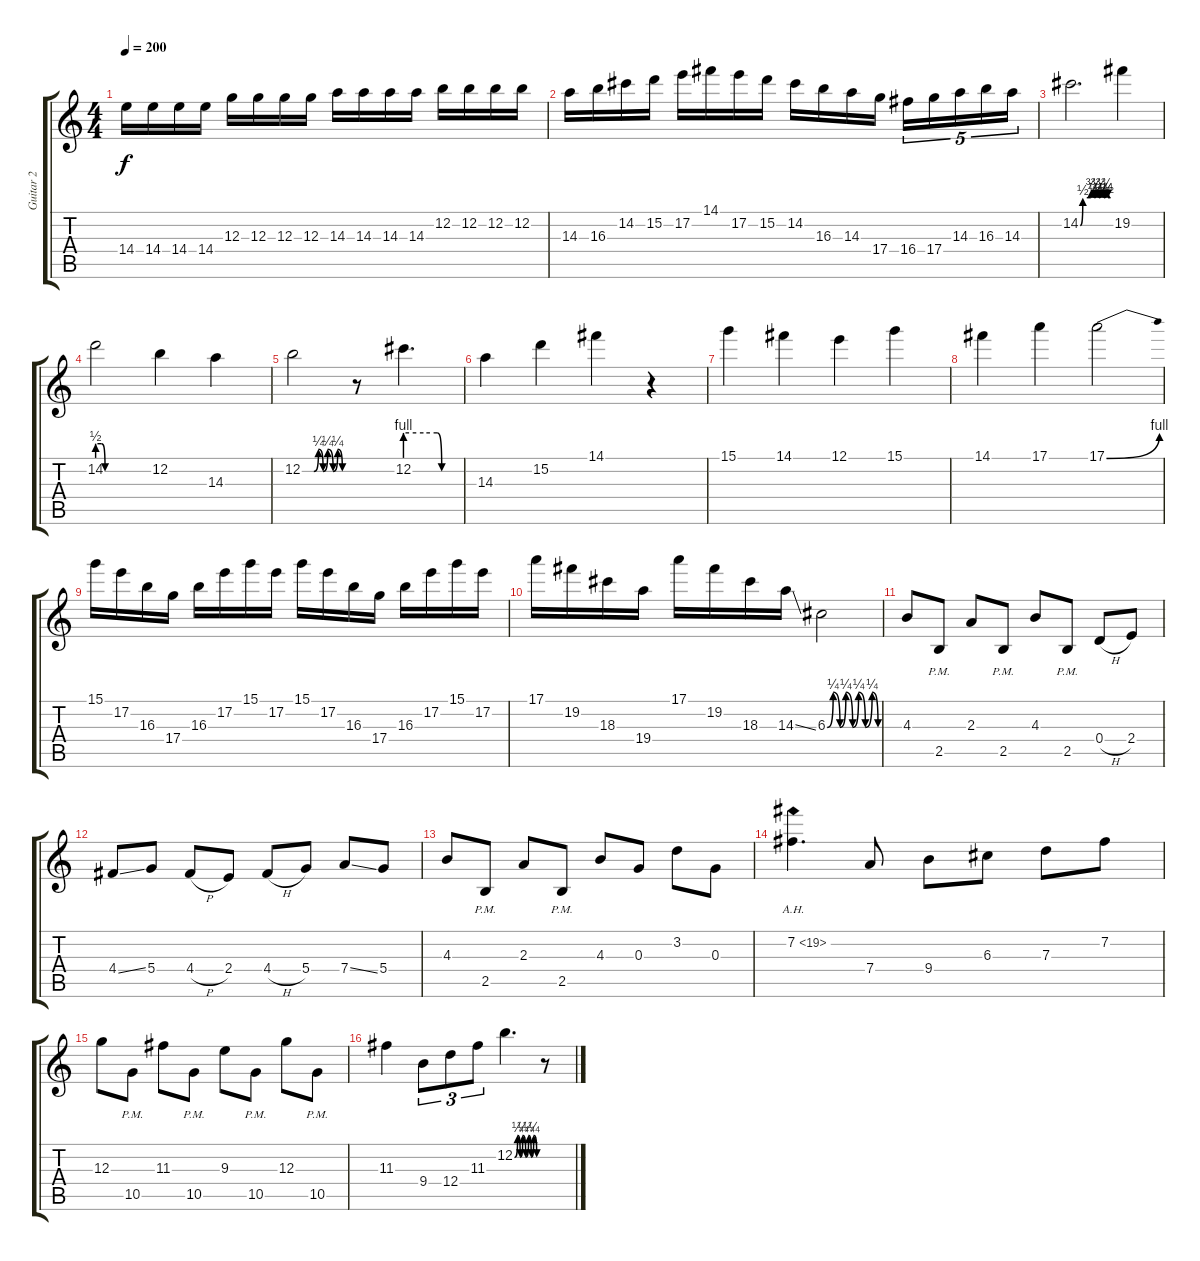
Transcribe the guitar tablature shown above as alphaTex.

\track ("Guitar 2" "Guitar 2") {instrument distortionguitar}
\staff {score tabs}
\tuning (E4 B3 G3 D3 A2 E2) {hide}
\ts (4 4)
\tempo 200
\clef g2
\ks c
14.4.16{dy f} 14.4.16 14.4.16 14.4.16 12.3.16 12.3.16 12.3.16 12.3.16 14.3.16 14.3.16 14.3.16 14.3.16 12.2.16 12.2.16 12.2.16 12.2.16 |
14.3.16 16.3.16 14.2.16 15.2.16 17.2.16 14.1.16 17.2.16 15.2.16 14.2.16 16.3.16 14.3.16 17.4.16 16.4.16{tu (5 4)} 17.4.16{tu (5 4)} 14.3.16{tu (5 4)} 16.3.16{tu (5 4)} 14.3.16{tu (5 4)} |
14.2{be (custom 0 0 5 2 20 2 22 3 28 2 32 3 37 2 42 3 47 2 52 3 55 2 60 2)}.2{d} 19.2.4 |
14.2{be (custom 0 2 5 2 9 0 60 0)}.2 12.2.4 14.3.4 |
12.2{be (custom 0 0 5 0 15 0 21 1 27 0 33 1 40 0 46 1 52 0 60 0)}.2 r.8 12.2{be (custom 0 4 20 4 35 4 40 0 60 0)}.4{d} |
14.3.4 15.2.4 14.1.4 r.4 |
15.1.4 14.1.4 12.1.4 15.1.4 |
14.1.4 17.1.4 17.1{be (bend 0 0 60 4)}.2 |
15.1.16 17.2.16 16.3.16 17.4.16 16.3.16 17.2.16 15.1.16 17.2.16 15.1.16 17.2.16 16.3.16 17.4.16 16.3.16 17.2.16 15.1.16 17.2.16 |
17.1.16 19.2.16 18.3.16 19.4.16 17.1.16 19.2.16 18.3.16 14.3{ss}.16 6.3{be (custom 0 0 7 1 15 0 22 1 30 0 37 1 45 0 53 1 60 0)}.2 |
4.3.8 2.5{pm}.8 2.3.8 2.5{pm}.8 4.3.8 2.5{pm}.8 0.4{h}.8 2.4.8 |
4.4{ss}.8 5.4.8 4.4{h}.8 2.4.8 4.4{h}.8 5.4.8 7.4{ss}.8 5.4.8 |
4.3.8 2.5{pm}.8 2.3.8 2.5{pm}.8 4.3.8 0.3.8 3.2.8 0.3.8 |
7.2{ah 12}.4{d} 7.4.8 9.4.8 6.3.8 7.3.8 7.2.8 |
12.3.8 10.5{pm}.8 11.3.8 10.5{pm}.8 9.3.8 10.5{pm}.8 12.3.8 10.5{pm}.8 |
11.3.4 9.4.8{tu (3 2)} 12.4.8{tu (3 2)} 11.3.8{tu (3 2)} 12.2{be (custom 0 0 8 1 15 0 22 1 30 0 38 1 45 0 52 1 60 0)}.4{d} r.8
